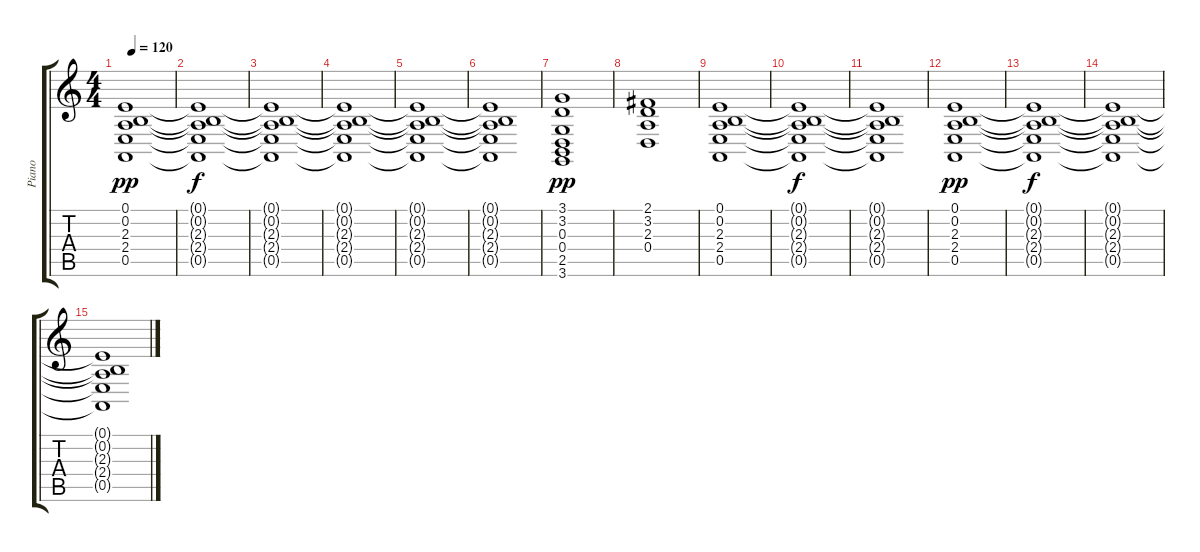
\track ("Piano" "Piano") {instrument accordion}
\staff {score tabs}
\tuning (E4 B3 G3 D3 A2 E2) {hide}
\ts (4 4)
\tempo 120
\clef g2
\ks c
(0.1 0.2 2.3 2.4 0.5).1{dy pp} |
(0.1{t} 0.2{t} 2.3{t} 2.4{t} 0.5{t}).1{dy f} |
(0.1{t} 0.2{t} 2.3{t} 2.4{t} 0.5{t}).1 |
(0.1{t} 0.2{t} 2.3{t} 2.4{t} 0.5{t}).1 |
(0.1{t} 0.2{t} 2.3{t} 2.4{t} 0.5{t}).1 |
(0.1{t} 0.2{t} 2.3{t} 2.4{t} 0.5{t}).1 |
(3.1 3.2 0.3 0.4 2.5 3.6).1{dy pp} |
(2.1 3.2 2.3 0.4).1 |
(0.1 0.2 2.3 2.4 0.5).1 |
(0.1{t} 0.2{t} 2.3{t} 2.4{t} 0.5{t}).1{dy f} |
(0.1{t} 0.2{t} 2.3{t} 2.4{t} 0.5{t}).1 |
(0.1 0.2 2.3 2.4 0.5).1{dy pp} |
(0.1{t} 0.2{t} 2.3{t} 2.4{t} 0.5{t}).1{dy f} |
(0.1{t} 0.2{t} 2.3{t} 2.4{t} 0.5{t}).1 |
(0.1{t} 0.2{t} 2.3{t} 2.4{t} 0.5{t}).1
